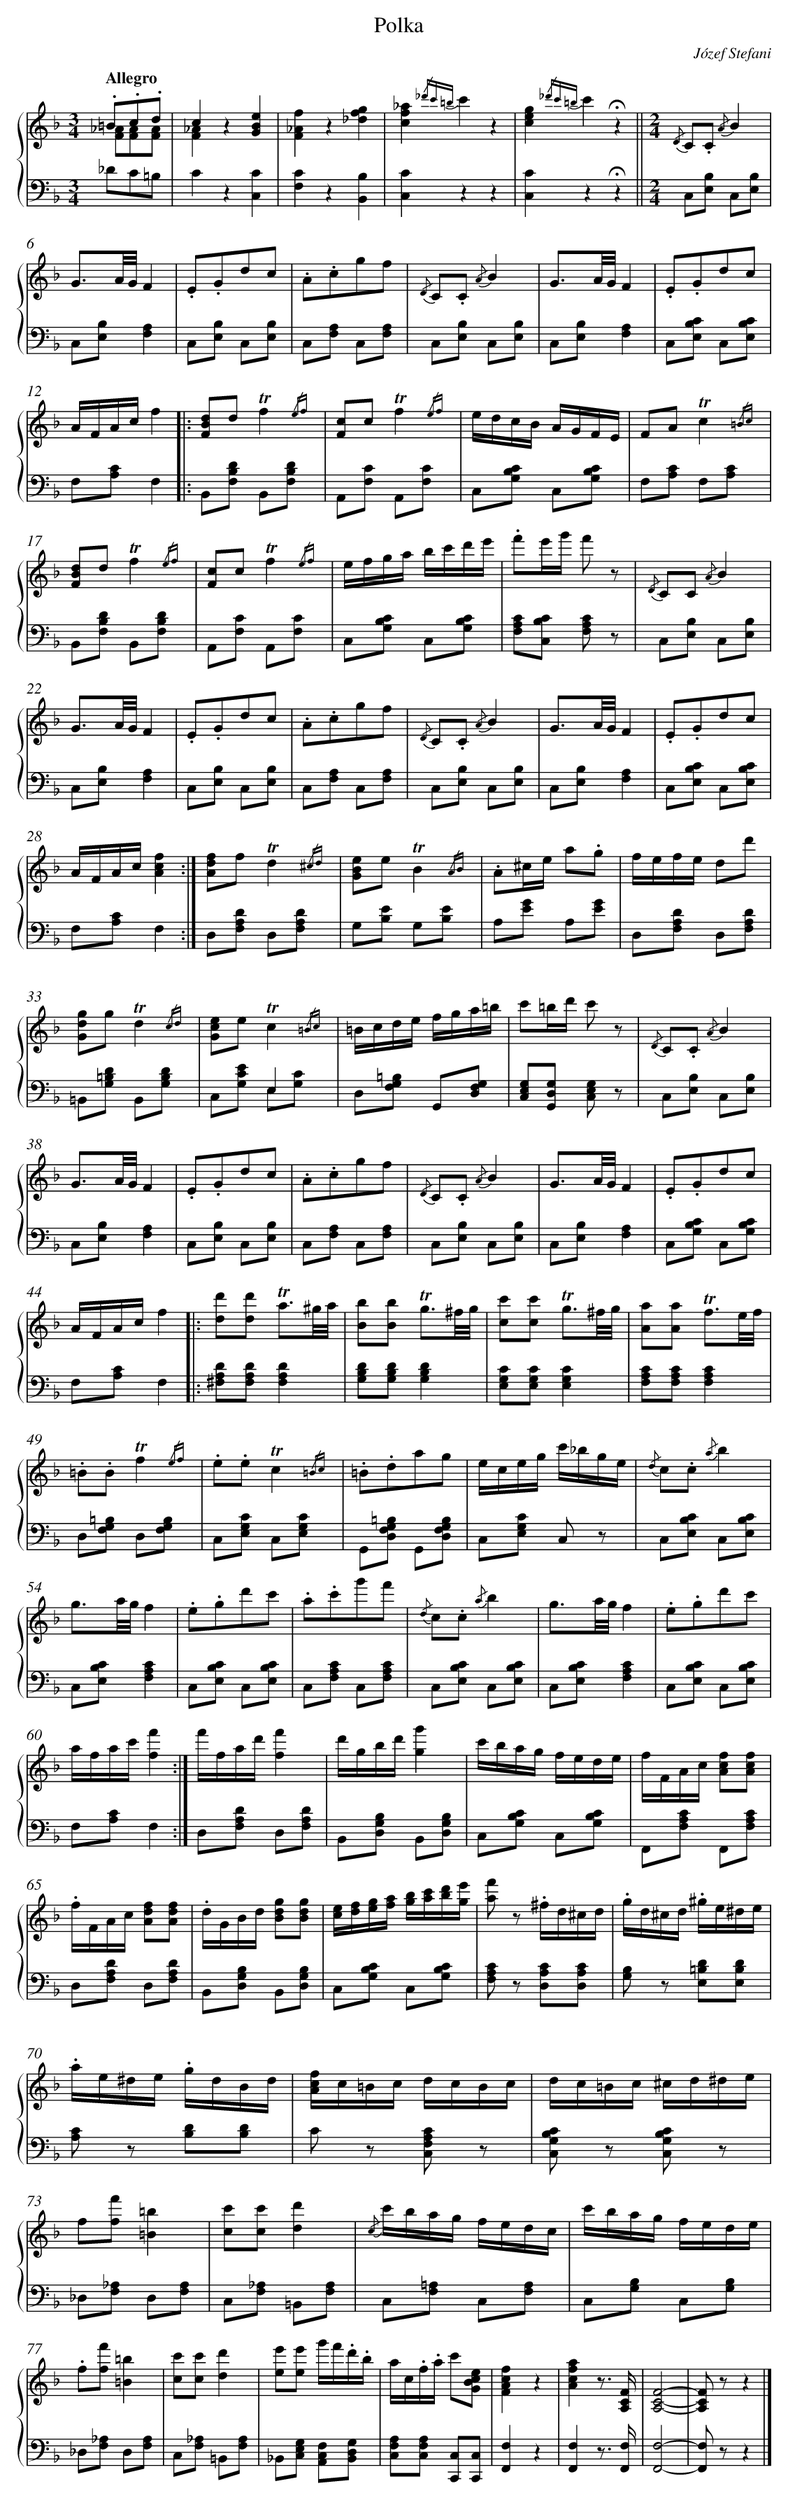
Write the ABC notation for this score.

X:1
T: Polka
C: Józef Stefani
L: 1/8
M: 3/4
Q: "Allegro"
%%staves {1 2}
V: 1 clef=treble
V: 2 clef=bass
K: F
[V:1] .=B.c.d & [_AF][AF][AF] [I:setbarnb 1]|
[V:2] _DC=B, |
[V:1] c2z2[e2B2G2] & [_A2F2]x2x2 |
[V:2] C2z2[C2C,2] |
[V:1] [f2_A2F2]z2[g2f2_d2] |
[V:2] [C2F,2]z2[B,2B,,2] |
[V:1] [_a2f2c2]{/_d'c'=b}c'2z2 |
[V:2] [C2C,2]z2z2 |
[V:1] [g2e2c2]{/_d'c'=b}c'2!fermata!z2 ||
[V:2] [C2C,2]z2!fermata!z2 ||
[V:1] [M:2/4]{/D} C.C {/A}B2 |
[V:2] [M:2/4]C,[B,E,] C,[B,E,] |
[V:1] G3/A//G//F2 |
[V:2] C,[B,E,][A,2F,2] |
[V:1] .E.Gdc |
[V:2] C,[B,E,] C,[B,E,] |
[V:1] .A.cgf |
[V:2] C,[A,F,] C,[A,F,] |
[V:1] {/D} C.C {/A}B2 |
[V:2] C,[B,E,] C,[B,E,] |
[V:1] G3/A//G//F2 |
[V:2] C,[B,E,][A,2F,2] |
[V:1] .E.Gdc |
[V:2] C,[CB,E,] C,[CB,E,] |
[V:1] A/F/A/c/f2 ]|:
[V:2] F,[CA,]F,2 ]|:
[V:1] [dBF]d!trill!f2{/ef} |
[V:2] B,,[DB,F,] B,,[DB,F,] |
[V:1] [cF]c!trill!f2{/ef} |
[V:2] A,,[CF,] A,,[CF,] |
[V:1] e/d/c/B/ A/G/F/E/ |
[V:2] C,[CB,G,] C,[CB,G,] |
[V:1] FA!trill!c2{/=Bc} |
[V:2] F,[CA,] F,[CA,] |
[V:1] [dBF]d!trill!f2{/ef} |
[V:2] B,,[DB,F,] B,,[DB,F,] |
[V:1] [cF]c!trill!f2{/ef} |
[V:2] A,,[CF,] A,,[CF,] |
[V:1] e/f/g/a/ b/c'/d'/e'/ |
[V:2] C,[CB,G,] C,[CB,G,] |
[V:1] .f'e'/g'/ f' z |
[V:2] [CA,F,][CB,C,] [CA,F,] z |
[V:1] {/D} CC {/A}B2 |
[V:2] C,[B,E,] C,[B,E,] |
[V:1] G3/A//G//F2 |
[V:2] C,[B,E,][A,2F,2] |
[V:1] .E.Gdc |
[V:2] C,[B,E,] C,[B,E,] |
[V:1] .A.cgf |
[V:2] C,[A,F,] C,[A,F,] |
[V:1] {/D} C.C {/A}B2 |
[V:2] C,[B,E,] C,[B,E,] |
[V:1] G3/A//G//F2 |
[V:2] C,[B,E,][A,2F,2] |
[V:1] .E.Gdc |
[V:2] C,[CB,E,] C,[CB,E,] |
[V:1] A/F/A/c/[f2c2A2] :|]
[V:2] F,[CA,]F,2 :|]
[V:1] [fdA]f!trill!d2{/^cd} |
[V:2] D,[DA,F,] D,[DA,F,] |
[V:1] [eBG]e!trill!B2{/AB} |
[V:2] G,[EB,] G,[EB,] |
[V:1] .A^c/e/ a.g |
[V:2] A,[GE] A,[GE] |
[V:1] f/e/f/e/ dd' |
[V:2] D,[DA,F,] D,[DA,F,] |
[V:1] [gdG]g!trill!d2{/cd} |
[V:2] =B,,[D=B,G,] B,,[DB,G,] |
[V:1] [ecG]e!trill!c2{/=Bc} |
[V:2] x2E,2 & C,[ECG,] E,[CG,] |
[V:1] =B/c/d/e/ f/g/a/=b/ |
[V:2] D,[=B,G,F,] G,,[G,F,D,] |
[V:1] c'=b/d'/ c' z |
[V:2] [G,E,C,][G,D,G,,] [G,E,C,] z |
[V:1] {/D} C.C {/A}B2 |
[V:2] C,[B,E,] C,[B,E,] |
[V:1] G3/A//G//F2 |
[V:2] C,[B,E,][A,2F,2] |
[V:1] .E.Gdc |
[V:2] C,[B,E,] C,[B,E,] |
[V:1] .A.cgf |
[V:2] C,[A,F,] C,[A,F,] |
[V:1] {/D} C.C {/A}B2 |
[V:2] C,[B,E,] C,[B,E,] |
[V:1] G3/A//G//F2 |
[V:2] C,[B,E,][A,2F,2] |
[V:1] .E.Gdc |
[V:2] C,[CB,G,] C,[CB,G,] |
[V:1] A/F/A/c/f2 ]|:
[V:2] F,[CA,]F,2 ]|:
[V:1] [d'd][d'd] !trill!a3/^g//a// |
[V:2] [DA,^F,][DA,F,][D2A,2F,2] |
[V:1] [bB][bB] !trill!g3/^f//g// |
[V:2] [DB,G,][DB,G,][D2B,2G,2] |
[V:1] [c'c][c'c] !trill!g3/^f//g// |
[V:2] [CG,E,][CG,E,][C2G,2E,2] |
[V:1] [aA][aA] !trill!f3/e//f// |
[V:2] [CA,F,][CA,F,][C2A,2F,2] |
[V:1] .=B.B!trill!f2{/ef} |
[V:2] D,[=B,G,F,] D,[B,G,F,] |
[V:1] .e.e!trill!c2{/=Bc} |
[V:2] C,[CG,E,] C,[CG,E,] |
[V:1] .=B.dag |
[V:2] G,,[=B,G,F,D,] G,,[B,G,F,D,] |
[V:1] e/c/e/g/ c'/_b/g/e/ |
[V:2] C,[CG,E,] C, z |
[V:1] {/d} c.c {/a}b2 |
[V:2] C,[CB,E,] C,[CB,E,] |
[V:1] g3/a//g//f2 |
[V:2] C,[CB,E,][C2A,2F,2] |
[V:1] .e.gd'c' |
[V:2] C,[CB,E,] C,[CB,E,] |
[V:1] .a.c'g'f' |
[V:2] C,[CA,F,] C,[CA,F,] |
[V:1] {/d} c.c {/a}b2 |
[V:2] C,[CB,E,] C,[CB,E,] |
[V:1] g3/a//g//f2 |
[V:2] C,[CB,E,][C2A,2F,2] |
[V:1] .e.gd'c' |
[V:2] C,[CB,E,] C,[CB,E,] |
[V:1] a/f/a/c'/[f'2f2] :|]
[V:2] F,[CA,]F,2 :|]
[V:1] f'/f/a/d'/[f'2f2] |
[V:2] D,[DA,F,] D,[DA,F,] |
[V:1] d'/g/b/d'/[g'2g2] |
[V:2] B,,[B,G,D,] B,,[B,G,D,] |
[V:1] c'/b/a/g/ f/e/d/e/ |
[V:2] C,[CB,G,] C,[CB,G,] |
[V:1] f/F/A/c/ [fcA][fcA] |
[V:2] F,,[CA,F,] F,,[CA,F,] |
[V:1] .f/F/A/c/ [fdA][fdA] |
[V:2] D,[DA,F,] D,[DA,F,] |
[V:1] .d/G/B/d/ [gdB][gdB] |
[V:2] B,,[B,G,D,] B,,[B,G,D,] |
[V:1] [e/c/][f/d/][g/e/][a/f/] [b/g/][c'/a/][d'/b/][e'/g/] |
[V:2] C,[CB,G,] C,[CB,G,] |
[V:1] [f'a] z .^f/d/^c/d/ |
[V:2] [CA,F,] z [CA,D,][CA,D,] |
[V:1] .g/d/^c/d/ .^g/e/^d/e/ |
[V:2] [B,G,] z [D=B,E,][DB,E,] |
[V:1] .a/e/^d/e/ .g/d/B/d/ |
[V:2] [CA,] z [DB,][DB,] |
[V:1] [f/c/A/]c/=B/c/ d/c/B/c/ |
[V:2] C z [CA,F,C,] z |
[V:1] d/c/=B/c/ ^c/d/^d/e/ |
[V:2] [CB,G,C,] z [CB,G,C,] z |
[V:1] f[f'f][=b2=B2] |
[V:2] _D,[_A,F,] D,[A,F,] |
[V:1] [c'c][c'c][d'2d2] |
[V:2] C,[_A,F,] =B,,[A,F,] |
[V:1] {/c} c'/b/a/g/ f/e/d/c/ |
[V:2] C,[=A,F,] C,[A,F,] |
[V:1] c'/b/a/g/ f/e/d/e/ |
[V:2] C,[B,G,] C,[B,G,] |
[V:1] .f[f'f][=b2=B2] |
[V:2] _D,[_A,F,] D,[A,F,] |
[V:1] [c'c][c'c][d'2d2] |
[V:2] C,[_A,F,] =B,,[A,F,] |
[V:1] [e'e][e'e] g'/f'/.d'/.b/ |
[V:2] _B,,[G,E,C,] [F,C,A,,][G,D,B,,] |
[V:1] a/c/.f/.a/ c'[ecBG] |
[V:2] [A,F,C,][A,F,C,] [C,C,,][C,C,,] |
[V:1] [f2c2A2F2]z2 |
[V:2] [F,2F,,2]z2 |
[V:1] [a2f2c2A2]z3/ [F/C/A,/] |
[V:2] [F,2F,,2]z3/ [F,/F,,/] |
[V:1] [F4C4A,4]- |
[V:2] [F,4F,,4]- |
[V:1] [FCA,] zz2 |]
[V:2] [F,F,,] zz2 |]
